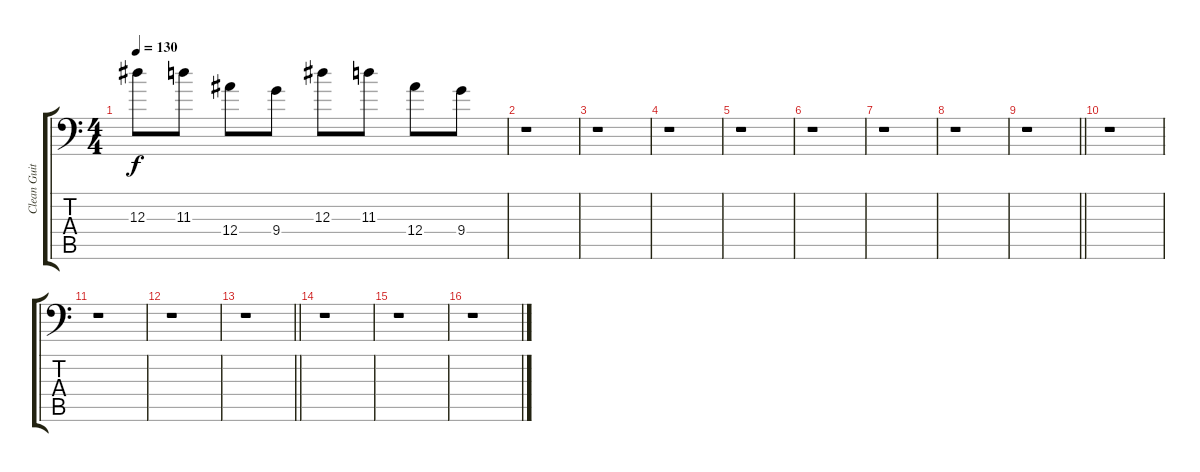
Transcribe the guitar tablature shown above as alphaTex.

\track ("Clean Guitar" "Clean Guit") {instrument electricguitarjazz}
\staff {score tabs}
\tuning (C4 G3 Eb3 Bb2 F2 Bb1) {hide}
\ts (4 4)
\tempo 130
\clef f4
\ks c
12.3.8{dy f} 11.3.8 12.4.8 9.4.8 12.3.8 11.3.8 12.4.8 9.4.8 |
r.1 |
r.1 |
r.1 |
r.1 |
r.1 |
r.1 |
r.1 |
\barLineRight lightlight
r.1 |
\section ("" "")
r.1 |
r.1 |
r.1 |
\barLineRight lightlight
r.1 |
\section ("" "")
r.1 |
r.1 |
r.1
